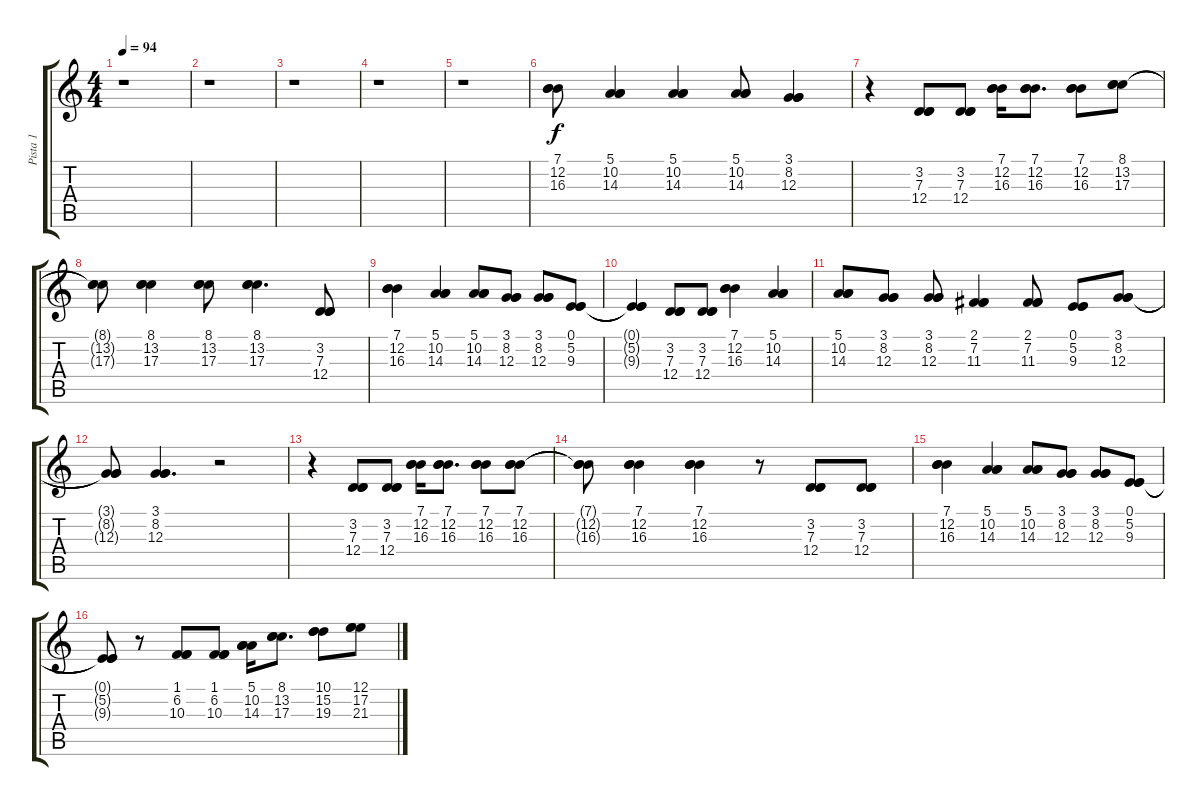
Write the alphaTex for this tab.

\track ("Pista 1" "Pista 1") {instrument sopranosax}
\staff {score tabs}
\tuning (E4 B3 G3 D3 A2 E2) {hide}
\ts (4 4)
\tempo 94
\clef g2
\ks c
r.1{dy f} |
r.1 |
r.1 |
r.1 |
r.1 |
(7.1 12.2 16.3).8 (5.1 10.2 14.3).4 (5.1 10.2 14.3).4 (5.1 10.2 14.3).8 (3.1 8.2 12.3).4 |
r.4 (3.2 7.3 12.4).8 (3.2 7.3 12.4).8 (7.1 12.2 16.3).16 (7.1 12.2 16.3).8{d} (7.1 12.2 16.3).8 (8.1 13.2 17.3).8 |
(8.1{t} 13.2{t} 17.3{t}).8 (8.1 13.2 17.3).4 (8.1 13.2 17.3).8 (8.1 13.2 17.3).4{d} (3.2 7.3 12.4).8 |
(7.1 12.2 16.3).4 (5.1 10.2 14.3).4 (5.1 10.2 14.3).8 (3.1 8.2 12.3).8 (3.1 8.2 12.3).8 (0.1 5.2 9.3).8 |
(0.1{t} 5.2{t} 9.3{t}).4 (3.2 7.3 12.4).8 (3.2 7.3 12.4).8 (7.1 12.2 16.3).4 (5.1 10.2 14.3).4 |
(5.1 10.2 14.3).8 (3.1 8.2 12.3).8 (3.1 8.2 12.3).8 (2.1 7.2 11.3).4 (2.1 7.2 11.3).8 (0.1 5.2 9.3).8 (3.1 8.2 12.3).8 |
(3.1{t} 8.2{t} 12.3{t}).8 (3.1 8.2 12.3).4{d} r.2 |
r.4 (3.2 7.3 12.4).8 (3.2 7.3 12.4).8 (7.1 12.2 16.3).16 (7.1 12.2 16.3).8{d} (7.1 12.2 16.3).8 (7.1 12.2 16.3).8 |
(7.1{t} 12.2{t} 16.3{t}).8 (7.1 12.2 16.3).4 (7.1 12.2 16.3).4 r.8 (3.2 7.3 12.4).8 (3.2 7.3 12.4).8 |
(7.1 12.2 16.3).4 (5.1 10.2 14.3).4 (5.1 10.2 14.3).8 (3.1 8.2 12.3).8 (3.1 8.2 12.3).8 (0.1 5.2 9.3).8 |
(0.1{t} 5.2{t} 9.3{t}).8 r.8 (1.1 6.2 10.3).8 (1.1 6.2 10.3).8 (5.1 10.2 14.3).16 (8.1 13.2 17.3).8{d} (10.1 15.2 19.3).8 (12.1 17.2 21.3).8
